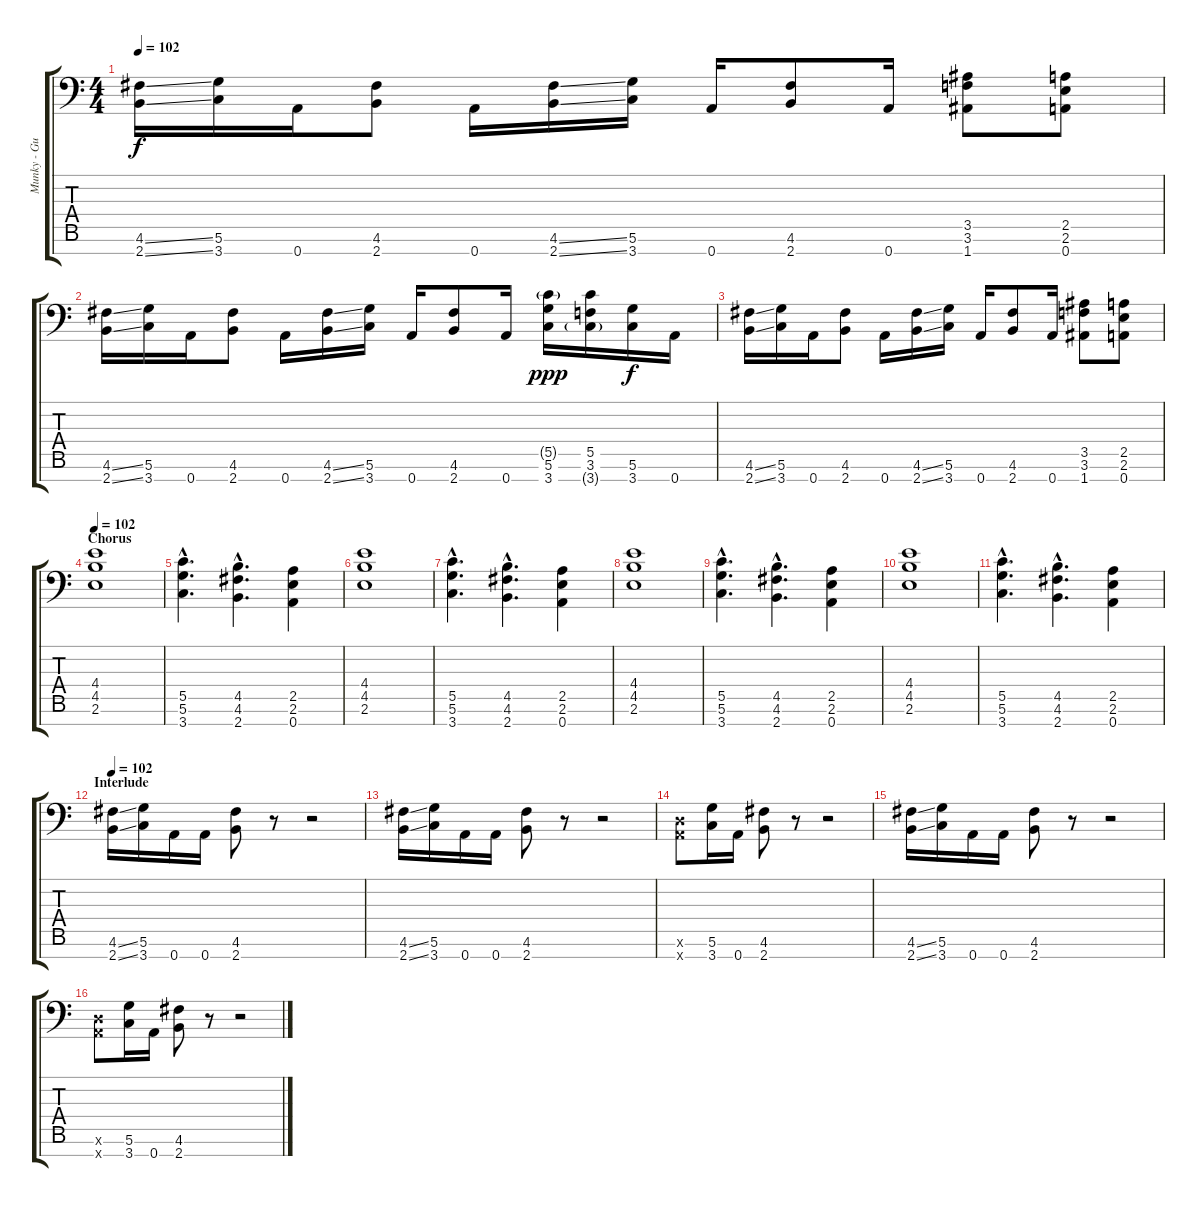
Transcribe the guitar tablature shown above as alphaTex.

\track ("Munky - Guitar" "Munky - Gu") {instrument distortionguitar}
\staff {score tabs}
\tuning (D4 A3 F3 C3 G2 D2 A1) {hide}
\ts (4 4)
\tempo 102
\clef f4
\ks c
(4.6{ss} 2.7{ss}).16{dy f} (5.6 3.7).16 0.7.16 (4.6 2.7).8 0.7.16 (4.6{ss} 2.7{ss}).16 (5.6 3.7).16 0.7.16 (4.6 2.7).8 0.7.16 (3.5 3.6 1.7).8 (2.5 2.6 0.7).8 |
(4.6{ss} 2.7{ss}).16 (5.6 3.7).16 0.7.16 (4.6 2.7).8 0.7.16 (4.6{ss} 2.7{ss}).16 (5.6 3.7).16 0.7.16 (4.6 2.7).8 0.7.16 (5.5{g} 5.6 3.7).16{dy ppp} (5.5 3.6 3.7{g}).16 (5.6 3.7).16{dy f} 0.7.16 |
(4.6{ss} 2.7{ss}).16 (5.6 3.7).16 0.7.16 (4.6 2.7).8 0.7.16 (4.6{ss} 2.7{ss}).16 (5.6 3.7).16 0.7.16 (4.6 2.7).8 0.7.16 (3.5 3.6 1.7).8 (2.5 2.6 0.7).8 |
\section ("" "Chorus")
\tempo 102
(4.4 4.5 2.6).1{volume 12 balance 8 instrument distortionguitar} |
(5.5{hac} 5.6{hac} 3.7{hac}).4{d} (4.5{hac} 4.6{hac} 2.7{hac}).4{d} (2.5 2.6 0.7).4 |
(4.4 4.5 2.6).1 |
(5.5{hac} 5.6{hac} 3.7{hac}).4{d} (4.5{hac} 4.6{hac} 2.7{hac}).4{d} (2.5 2.6 0.7).4 |
(4.4 4.5 2.6).1 |
(5.5{hac} 5.6{hac} 3.7{hac}).4{d} (4.5{hac} 4.6{hac} 2.7{hac}).4{d} (2.5 2.6 0.7).4 |
(4.4 4.5 2.6).1 |
(5.5{hac} 5.6{hac} 3.7{hac}).4{d} (4.5{hac} 4.6{hac} 2.7{hac}).4{d} (2.5 2.6 0.7).4 |
\section ("" "Interlude")
\tempo 102
(4.6{ss} 2.7{ss}).16{volume 16 balance 10 instrument distortionguitar} (5.6 3.7).16 0.7.16 0.7.16 (4.6 2.7).8 r.8 r.2 |
(4.6{ss} 2.7{ss}).16 (5.6 3.7).16 0.7.16 0.7.16 (4.6 2.7).8 r.8 r.2 |
(0.6{x} 0.7{x}).8 (5.6 3.7).16 0.7.16 (4.6 2.7).8 r.8 r.2 |
(4.6{ss} 2.7{ss}).16 (5.6 3.7).16 0.7.16 0.7.16 (4.6 2.7).8 r.8 r.2 |
(0.6{x} 0.7{x}).8 (5.6 3.7).16 0.7.16 (4.6 2.7).8 r.8 r.2
